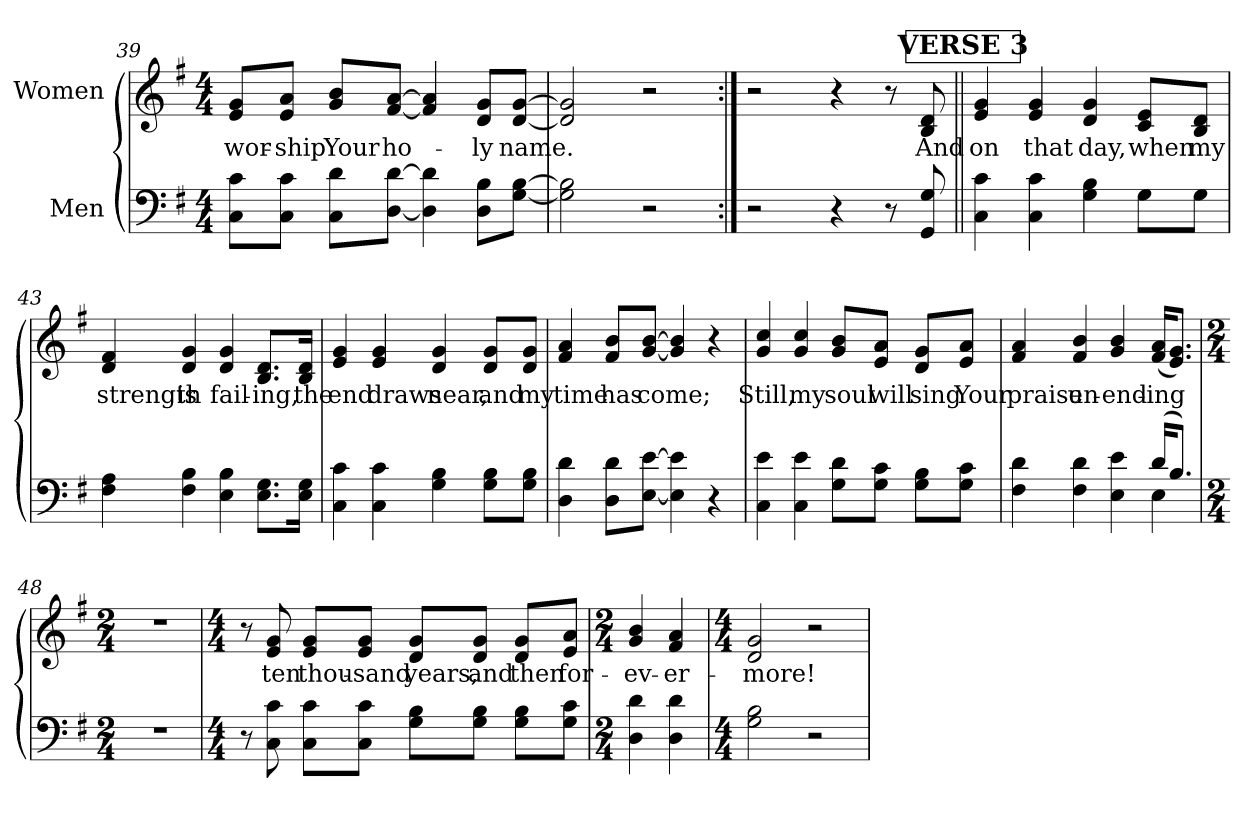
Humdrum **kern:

**kern	**kern	**text
*part2	*part1	*part1
*staff2	*staff1	*staff1
*I"Men	*I"Women	*
!!LO:LB:g=z
*clefF4	*clefG2	*
*k[f#]	*k[f#]	*
*G:	*G:	*
*M4/4	*M4/4	*
=39	=39	=39
!	!	!LO:LY:b
8C\ 8c\L	8e/ 8g/L	wor-
!	!	!LO:LY:b
8C\ 8c\J	8e/ 8a/J	-ship
!	!	!LO:LY:b
8C\ 8d\L	8g/ 8b/L	Your
!	!	!LO:LY:b
[8D\ [8d\J	[8f#/ [8a/J	ho-
4D\] 4d\]	4f#/] 4a/]	.
!	!	!LO:LY:b
8D\ 8B\L	8d/ 8g/L	-ly
!	!	!LO:LY:b
[8G\ [8B\J	[8d/ [8g/J	name.
=40	=40	=40
2G\] 2B\]	2d/] 2g/]	.
2r	2r	.
=41:|!	=41:|!	=41:|!
2r	2r	.
4r	4r	.
!	!	!LO:LY:b
8r	8r	3.
!	!	!LO:LY:b
8GG/ 8G/	8B/ 8d/	And
!!LO:REH:place=s1:a:B:t=VERSE 3
=42||	=42||	=42||
!	!	!LO:LY:b
4C\ 4c\	4e/ 4g/	on
!	!	!LO:LY:b
4C\ 4c\	4e/ 4g/	that
!	!	!LO:LY:b
4G\ 4B\	4d/ 4g/	day,
!	!	!LO:LY:b
8G\L	8c/ 8e/L	when
!	!	!LO:LY:b
8G\J	8B/ 8d/J	my
!!LO:PB:g=z
=43	=43	=43
!	!	!LO:LY:b
4F#\ 4A\	4d/ 4f#/	strength
!	!	!LO:LY:b
4F#\ 4B\	4d/ 4g/	is
!	!	!LO:LY:b
4E\ 4B\	4d/ 4g/	fail-
!	!	!LO:LY:b
8.E\ 8.G\L	8.B/ 8.d/L	-ing,
!	!	!LO:LY:b
16E\ 16G\Jk	16B/ 16d/Jk	the
=44	=44	=44
!	!	!LO:LY:b
4C\ 4c\	4e/ 4g/	end
!	!	!LO:LY:b
4C\ 4c\	4e/ 4g/	draws
!	!	!LO:LY:b
4G\ 4B\	4d/ 4g/	near,
!	!	!LO:LY:b
8G\ 8B\L	8d/ 8g/L	and
!	!	!LO:LY:b
8G\ 8B\J	8d/ 8g/J	my
=45	=45	=45
!	!	!LO:LY:b
4D\ 4d\	4f#/ 4a/	time
!	!	!LO:LY:b
8D\ 8d\L	8f#/ 8b/L	has
!	!	!LO:LY:b
[8E\ [8e\J	[8g/ [8b/J	come;
4E\] 4e\]	4g/] 4b/]	.
4r	4r	.
!!LO:LB:g=z
=46	=46	=46
!	!	!LO:LY:b
4C\ 4e\	4g/ 4cc/	Still,
!	!	!LO:LY:b
4C\ 4e\	4g/ 4cc/	my
!	!	!LO:LY:b
8G\ 8d\L	8g/ 8b/L	soul
!	!	!LO:LY:b
8G\ 8c\J	8e/ 8a/J	will
!	!	!LO:LY:b
8G\ 8B\L	8d/ 8g/L	sing
!	!	!LO:LY:b
8G\ 8c\J	8e/ 8a/J	Your
=47	=47	=47
*^	*	*
!	!	!	!LO:LY:b
4F#\ 4d\	2.ryy	4f#/ 4a/	praise
!	!	!	!LO:LY:b
4F#\ 4d\	.	4f#/ 4b/	un-
!	!	!	!LO:LY:b
4E\ 4e\	.	4g/ 4b/	-end-
!	!	!	!LO:LY:b
(>16d/KL	4E\	(<16f#/ 16a/KL	-ing
8.B/J)	.	8.e/ 8.g/J)	.
*v	*v	*	*
=48	=48	=48
*M2/4	*M2/4	*
2r	2r	.
!!LO:LB:g=z
=49	=49	=49
*M4/4	*M4/4	*
8r	8r	.
!	!	!LO:LY:b
8C\ 8c\	8e/ 8g/	ten
!	!	!LO:LY:b
8C\ 8c\L	8e/ 8g/L	thou-
!	!	!LO:LY:b
8C\ 8c\J	8e/ 8g/J	-sand
!	!	!LO:LY:b
8G\ 8B\L	8d/ 8g/L	years,
!	!	!LO:LY:b
8G\ 8B\J	8d/ 8g/J	and
!	!	!LO:LY:b
8G\ 8B\L	8d/ 8g/L	then
!	!	!LO:LY:b
8G\ 8c\J	8e/ 8a/J	for-
=50	=50	=50
*M2/4	*M2/4	*
!	!	!LO:LY:b
4D\ 4d\	4g/ 4b/	-ev-
!	!	!LO:LY:b
4D\ 4d\	4f#/ 4a/	-er-
=51	=51	=51
*M4/4	*M4/4	*
!	!	!LO:LY:b
2G\ 2B\	2d/ 2g/	-more!
2r	2r	.
=	=	=
*-	*-	*-
